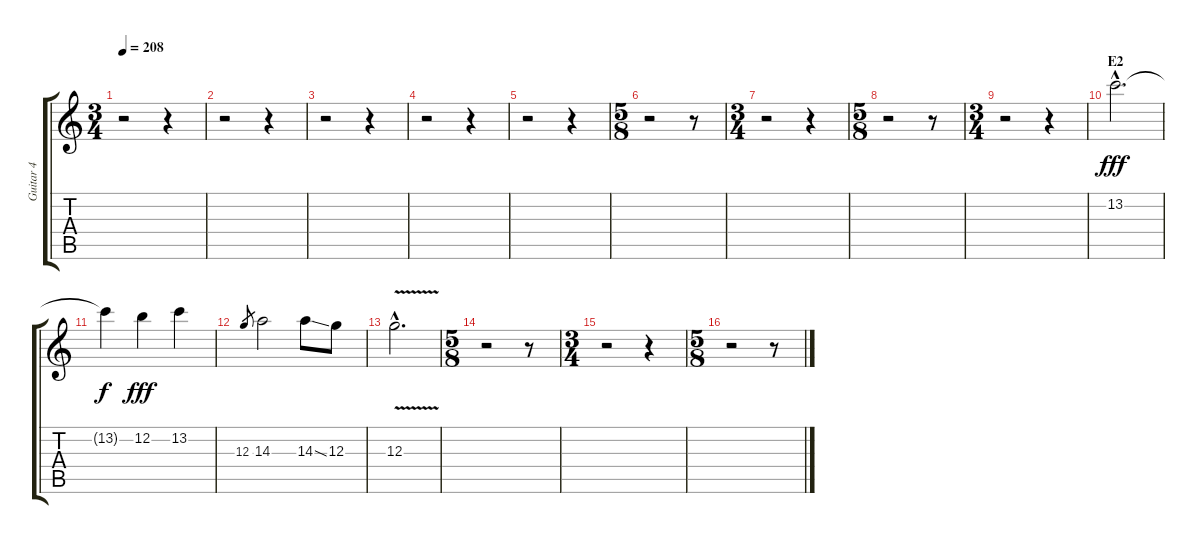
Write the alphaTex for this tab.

\track ("Guitar 4" "Guitar 4") {instrument distortionguitar}
\staff {score tabs}
\tuning (E4 B3 G3 D3 A2 E2) {hide}
\ts (3 4)
\tempo 208
\clef g2
\ks c
r.2{dy fff} r.4 |
r.2 r.4 |
r.2 r.4 |
r.2 r.4 |
r.2 r.4 |
\ts (5 8)
r.2 r.8 |
\ts (3 4)
r.2 r.4 |
\ts (5 8)
r.2 r.8 |
\ts (3 4)
r.2 r.4 |
\section ("" "E2")
13.2{hac}.2{d volume 16} |
13.2{t}.4{dy f} 12.2.4{dy fff} 13.2.4 |
12.3.8{gr} 14.3.2 14.3{ss}.8 12.3.8 |
12.3{v hac}.2{d} |
\ts (5 8)
r.2 r.8 |
\ts (3 4)
r.2 r.4 |
\ts (5 8)
r.2 r.8
